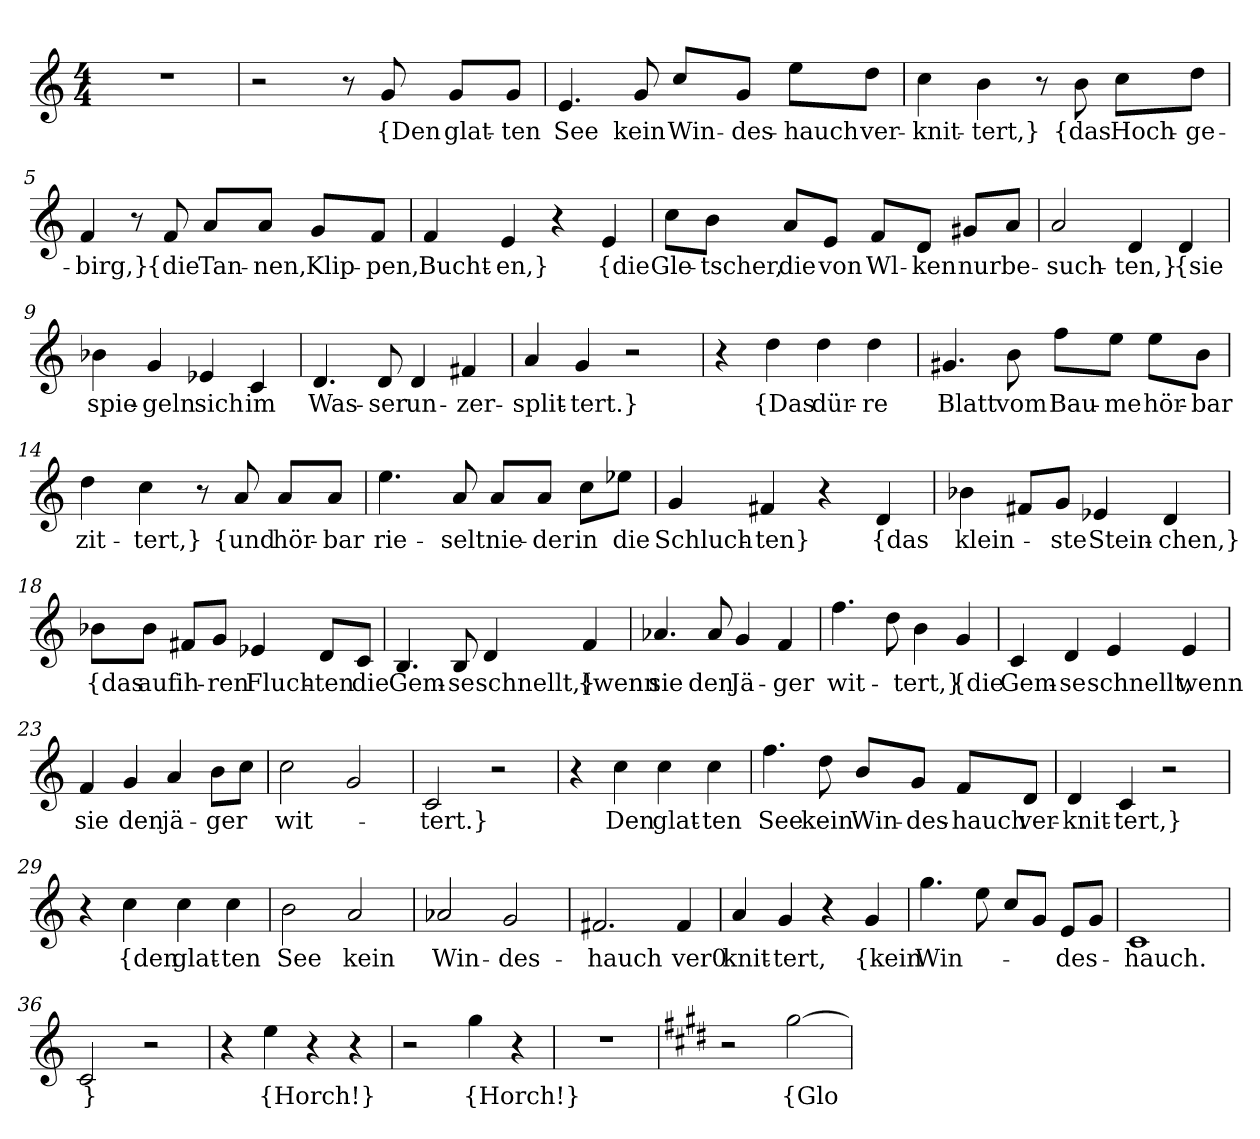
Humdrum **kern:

**kern	**text
*part1	*part1
*staff1	*staff1
*clefG2	*
*k[]	*
*M4/4	*
=1	=1
1r	.
=2	=2
2r	.
8r	.
8g	{Den
8g/L	glat-
8g/J	-ten
=3	=3
4.e	See
8g	kein
8cc/L	Win-
8g/J	-des-
8ee\L	-hauch
8dd\J	ver-
=4	=4
4cc	-knit-
4b	-tert,}
8r	.
8b	{das
8cc\L	Hoch-
8dd\J	-ge-
=5	=5
4f	birg,}
8r	.
8f	{die
8a/L	Tan-
8a/J	-nen,
8g/L	Klip-
8f/J	-pen,
=6	=6
4f	Bucht-
4e	-en,}
4r	.
4e	{die
=7	=7
8cc\L	Gle-
8b\J	-tscher,
8a/L	die
8e/J	von
8f/L	Wl-
8d/J	-ken
8g#X/L	nur
8a/J	be-
=8	=8
2a	-such-
4d	-ten,}
4d	{sie
=9	=9
4b-X	spie-
4g	-geln
4e-X	sich
4c	im
=10	=10
4.d	Was-
8d	-ser
4d	un-
4f#X	-zer-
=11	=11
4a	split-
4g	-tert.}
2r	.
=12	=12
4r	.
4dd	{Das
4dd	dür-
4dd	-re
=13	=13
4.g#X	Blatt
8b	vom
8ff\L	Bau-
8ee\J	-me
8ee\L	hör-
8b\J	-bar
=14	=14
4dd	zit-
4cc	-tert,}
8r	.
8a	{und
8a/L	hör-
8a/J	-bar
=15	=15
4.ee	rie-
8a	-selt
8a/L	nie-
8a/J	-der
8cc\L	in
8ee-X\J	die
=16	=16
4g	Schluch-
4f#X	-ten}
4r	.
4d	{das
=17	=17
4b-X	klein-
8f#X/L	.
8g/J	-ste
4e-X	Stein-
4d	-chen,}
=18	=18
8b-X\L	{das
8b-\J	auf
8f#X/L	ih-
8g/J	-ren
4e-X	Fluch-
8d/L	-ten
8c/J	die
=19	=19
4.B	Gem-
8B	-se
4d	schnellt,}
4f	{wenn
=20	=20
4.a-X	sie
8a-	den
4g	Jä-
4f	-ger
=21	=21
4.ff	wit-
8dd	.
4b	-tert,}
4g	{die
=22	=22
4c	Gem-
4d	-se
4e	schnellt,
4e	wenn
=23	=23
4f	sie
4g	den
4a	jä-
8b\L	-ger
8cc\J	.
=24	=24
2cc	wit-
2g	.
=25	=25
2c	-tert.}
2r	.
=26	=26
4r	.
4cc	Den
4cc	glat-
4cc	-ten
=27	=27
4.ff	See
8dd	kein
8b/L	Win-
8g/J	-des-
8f/L	-hauch
8d/J	ver-
=28	=28
4d	knit-
4c	-tert,}
2r	.
=29	=29
4r	.
4cc	{den
4cc	glat-
4cc	-ten
=30	=30
2b	See
2a	kein
=31	=31
2a-X	Win-
2g	-des-
=32	=32
2.f#X	hauch
4f#	ver0
=33	=33
4a	-knit-
4g	-tert,
4r	.
4g	{kein
=34	=34
4.gg	Win-
8ee	.
8cc/L	.
8g/J	.
8e/L	-des-
8g/J	.
=35	=35
1c	-hauch.
=36	=36
2c	}
2r	.
=37	=37
4r	.
4ee	{Horch!}
4r	.
4r	.
=38	=38
2r	.
4gg	{Horch!}
4r	.
=39	=39
1r	.
=40	=40
*k[f#c#g#d#]	*
2r	.
[2gg#	{Glo-
=	=
*-	*-
